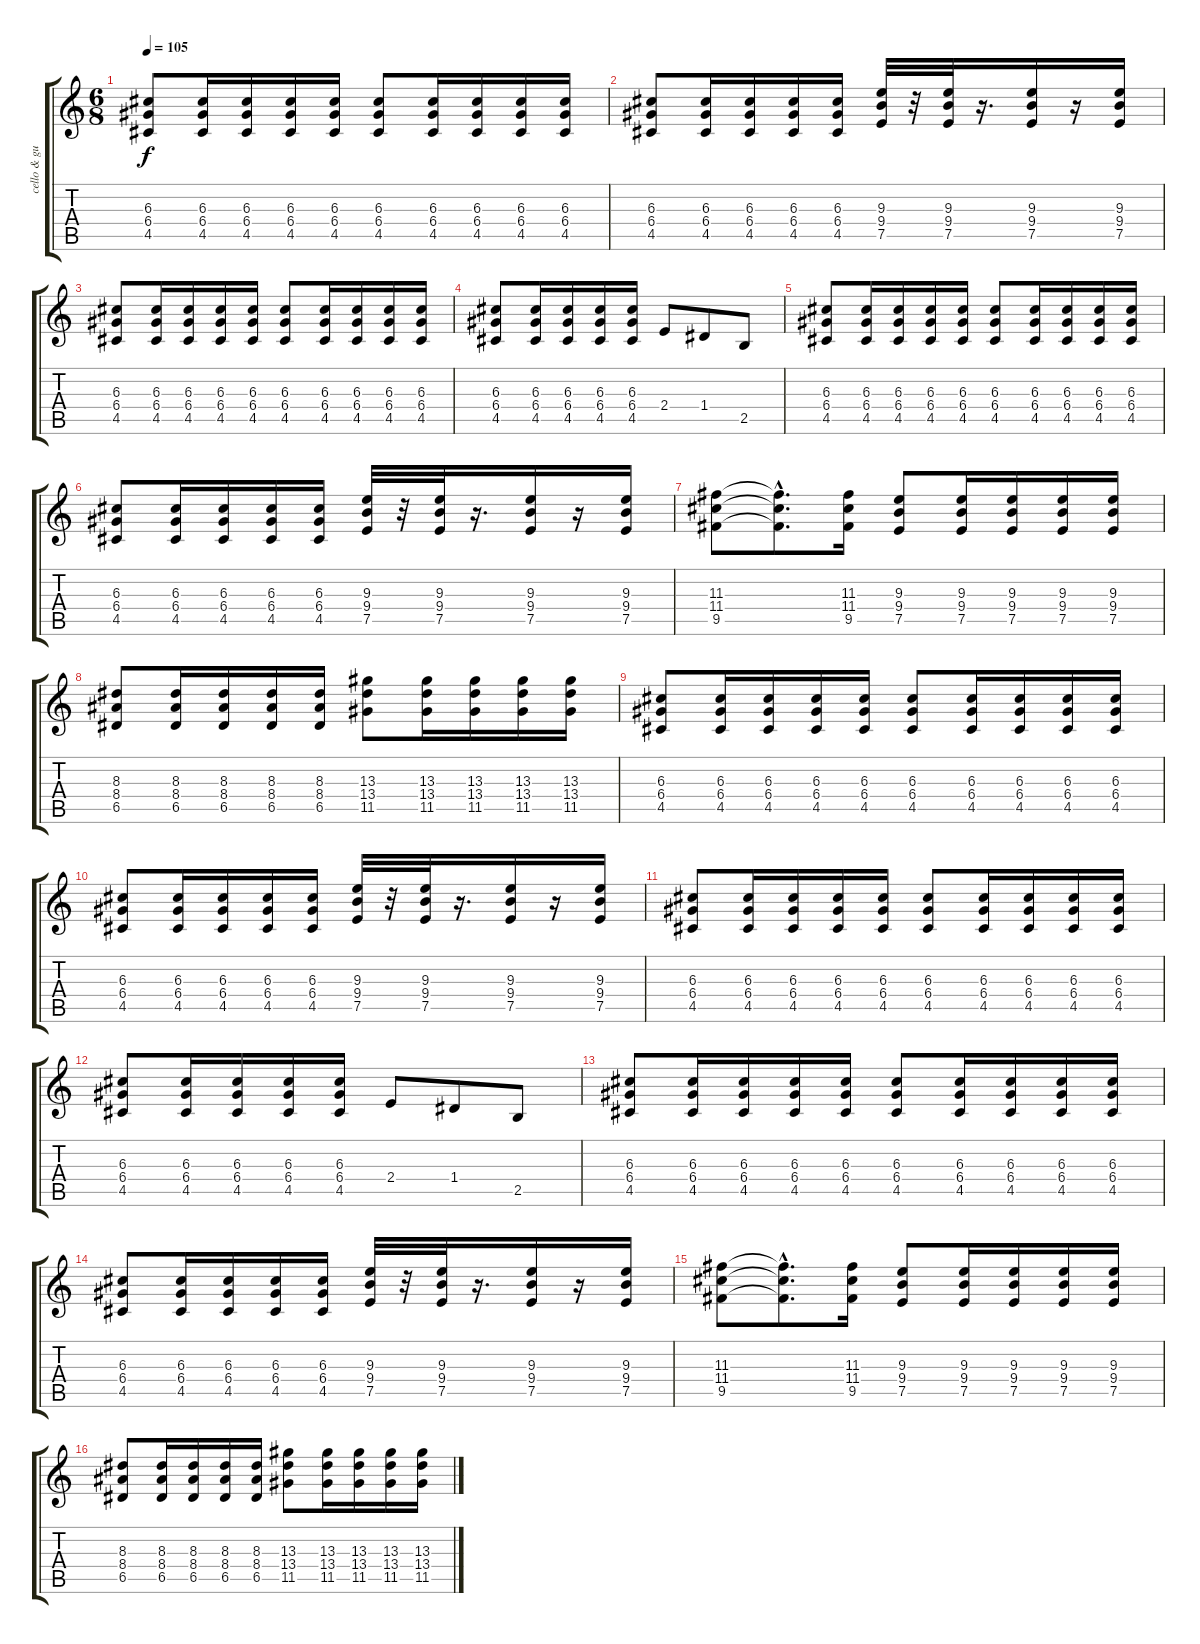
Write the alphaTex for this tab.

\track ("cello & guitar" "cello & gu") {instrument distortionguitar}
\staff {score tabs}
\tuning (E4 B3 G3 D3 A2 E2) {hide}
\ts (6 8)
\tempo 105
\clef g2
\ks c
(6.3 6.4 4.5).8{dy f instrument distortionguitar} (6.3 6.4 4.5).16 (6.3 6.4 4.5).16 (6.3 6.4 4.5).16 (6.3 6.4 4.5).16 (6.3 6.4 4.5).8 (6.3 6.4 4.5).16 (6.3 6.4 4.5).16 (6.3 6.4 4.5).16 (6.3 6.4 4.5).16 |
(6.3 6.4 4.5).8 (6.3 6.4 4.5).16 (6.3 6.4 4.5).16 (6.3 6.4 4.5).16 (6.3 6.4 4.5).16 (9.3 9.4 7.5).32 r.32 (9.3 9.4 7.5).32 r.16{d} (9.3 9.4 7.5).16 r.16 (9.3 9.4 7.5).16 |
(6.3 6.4 4.5).8 (6.3 6.4 4.5).16 (6.3 6.4 4.5).16 (6.3 6.4 4.5).16 (6.3 6.4 4.5).16 (6.3 6.4 4.5).8 (6.3 6.4 4.5).16 (6.3 6.4 4.5).16 (6.3 6.4 4.5).16 (6.3 6.4 4.5).16 |
(6.3 6.4 4.5).8 (6.3 6.4 4.5).16 (6.3 6.4 4.5).16 (6.3 6.4 4.5).16 (6.3 6.4 4.5).16 2.4.8 1.4.8 2.5.8 |
(6.3 6.4 4.5).8 (6.3 6.4 4.5).16 (6.3 6.4 4.5).16 (6.3 6.4 4.5).16 (6.3 6.4 4.5).16 (6.3 6.4 4.5).8 (6.3 6.4 4.5).16 (6.3 6.4 4.5).16 (6.3 6.4 4.5).16 (6.3 6.4 4.5).16 |
(6.3 6.4 4.5).8 (6.3 6.4 4.5).16 (6.3 6.4 4.5).16 (6.3 6.4 4.5).16 (6.3 6.4 4.5).16 (9.3 9.4 7.5).32 r.32 (9.3 9.4 7.5).32 r.16{d} (9.3 9.4 7.5).16 r.16 (9.3 9.4 7.5).16 |
(11.3 11.4 9.5).8 (11.3{hac t} 11.4{hac t} 9.5{hac t}).8{d} (11.3 11.4 9.5).16 (9.3 9.4 7.5).8 (9.3 9.4 7.5).16 (9.3 9.4 7.5).16 (9.3 9.4 7.5).16 (9.3 9.4 7.5).16 |
(8.3 8.4 6.5).8 (8.3 8.4 6.5).16 (8.3 8.4 6.5).16 (8.3 8.4 6.5).16 (8.3 8.4 6.5).16 (13.3 13.4 11.5).8 (13.3 13.4 11.5).16 (13.3 13.4 11.5).16 (13.3 13.4 11.5).16 (13.3 13.4 11.5).16 |
(6.3 6.4 4.5).8{instrument distortionguitar} (6.3 6.4 4.5).16 (6.3 6.4 4.5).16 (6.3 6.4 4.5).16 (6.3 6.4 4.5).16 (6.3 6.4 4.5).8 (6.3 6.4 4.5).16 (6.3 6.4 4.5).16 (6.3 6.4 4.5).16 (6.3 6.4 4.5).16 |
(6.3 6.4 4.5).8 (6.3 6.4 4.5).16 (6.3 6.4 4.5).16 (6.3 6.4 4.5).16 (6.3 6.4 4.5).16 (9.3 9.4 7.5).32 r.32 (9.3 9.4 7.5).32 r.16{d} (9.3 9.4 7.5).16 r.16 (9.3 9.4 7.5).16 |
(6.3 6.4 4.5).8 (6.3 6.4 4.5).16 (6.3 6.4 4.5).16 (6.3 6.4 4.5).16 (6.3 6.4 4.5).16 (6.3 6.4 4.5).8 (6.3 6.4 4.5).16 (6.3 6.4 4.5).16 (6.3 6.4 4.5).16 (6.3 6.4 4.5).16 |
(6.3 6.4 4.5).8 (6.3 6.4 4.5).16 (6.3 6.4 4.5).16 (6.3 6.4 4.5).16 (6.3 6.4 4.5).16 2.4.8 1.4.8 2.5.8 |
(6.3 6.4 4.5).8 (6.3 6.4 4.5).16 (6.3 6.4 4.5).16 (6.3 6.4 4.5).16 (6.3 6.4 4.5).16 (6.3 6.4 4.5).8 (6.3 6.4 4.5).16 (6.3 6.4 4.5).16 (6.3 6.4 4.5).16 (6.3 6.4 4.5).16 |
(6.3 6.4 4.5).8 (6.3 6.4 4.5).16 (6.3 6.4 4.5).16 (6.3 6.4 4.5).16 (6.3 6.4 4.5).16 (9.3 9.4 7.5).32 r.32 (9.3 9.4 7.5).32 r.16{d} (9.3 9.4 7.5).16 r.16 (9.3 9.4 7.5).16 |
(11.3 11.4 9.5).8 (11.3{hac t} 11.4{hac t} 9.5{hac t}).8{d} (11.3 11.4 9.5).16 (9.3 9.4 7.5).8 (9.3 9.4 7.5).16 (9.3 9.4 7.5).16 (9.3 9.4 7.5).16 (9.3 9.4 7.5).16 |
(8.3 8.4 6.5).8 (8.3 8.4 6.5).16 (8.3 8.4 6.5).16 (8.3 8.4 6.5).16 (8.3 8.4 6.5).16 (13.3 13.4 11.5).8 (13.3 13.4 11.5).16 (13.3 13.4 11.5).16 (13.3 13.4 11.5).16 (13.3 13.4 11.5).16
